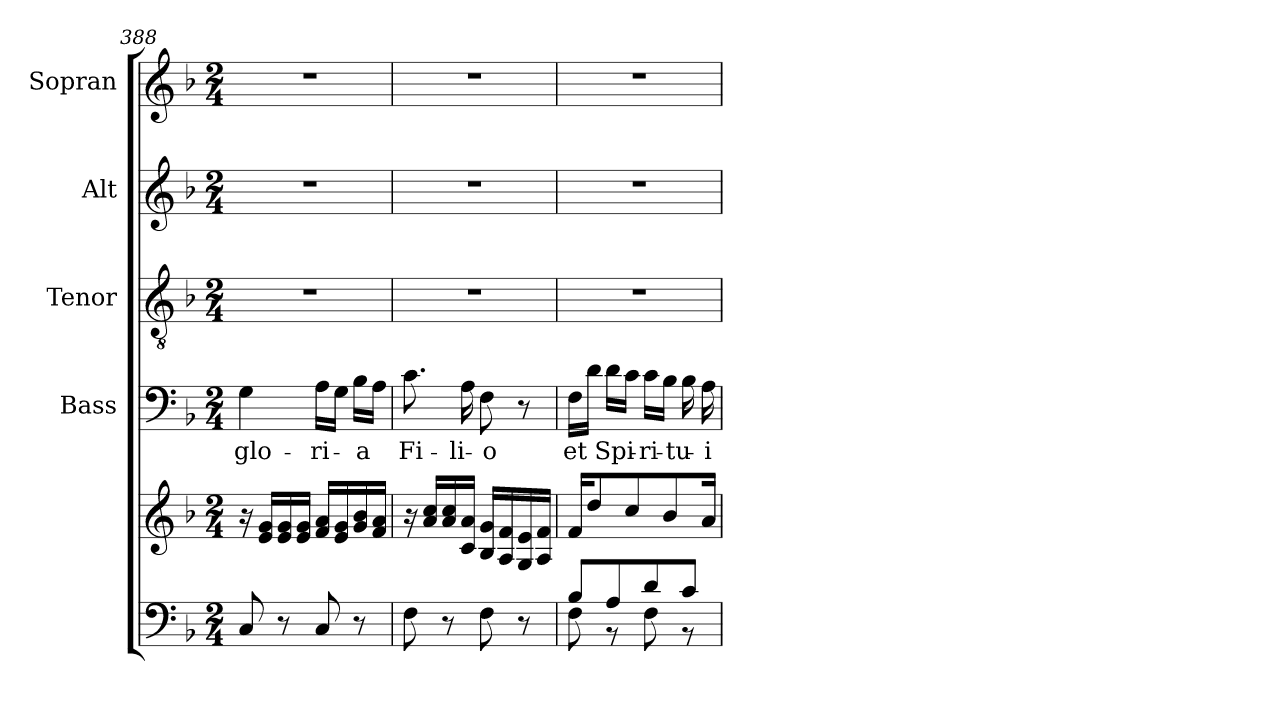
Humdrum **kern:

**kern	**kern	**kern	**text	**kern	**kern	**kern
*part5	*part5	*part4	*part4	*part3	*part2	*part1
*staff6	*staff5	*staff4	*staff4	*staff3	*staff2	*staff1
*	*	*I"Bass	*	*I"Tenor	*I"Alt	*I"Sopran
*	*	*I'B.	*	*I'T.	*I'A.	*I'S.
*clefF4	*clefG2	*clefF4	*	*clefGv2	*clefG2	*clefG2
*k[b-]	*k[b-]	*k[b-]	*	*k[b-]	*k[b-]	*k[b-]
*F:	*F:	*F:	*	*F:	*F:	*F:
*M2/4	*M2/4	*M2/4	*	*M2/4	*M2/4	*M2/4
=388	=388	=388	=388	=388	=388	=388
!	!	!	!LO:LY:b	!	!	!
8C/	16r	4G\	glo-	2r	2r	2r
.	16e/ 16g/LL	.	.	.	.	.
8r	16e/ 16g/	.	.	.	.	.
.	16e/ 16g/JJ	.	.	.	.	.
!	!	!	!LO:LY:b	!	!	!
8C/	16f/ 16a/LL	16A\LL	-ri-	.	.	.
.	16e/ 16g/	16G\JJ	.	.	.	.
!	!	!	!LO:LY:b	!	!	!
8r	16g/ 16b-/	16B-\LL	-a	.	.	.
.	16f/ 16a/JJ	16A\JJ	.	.	.	.
!!LO:PB:g=z
=389	=389	=389	=389	=389	=389	=389
!	!	!	!LO:LY:b	!	!	!
8F\	16r	8.c\	Fi-	2r	2r	2r
.	16a/ 16cc/LL	.	.	.	.	.
8r	16a/ 16cc/	.	.	.	.	.
!	!	!	!LO:LY:b	!	!	!
.	16c/ 16a/JJ	16A\	-li-	.	.	.
!	!	!	!LO:LY:b	!	!	!
8F\	16B-/ 16g/LL	8F\	-o	.	.	.
.	16A/ 16f/	.	.	.	.	.
8r	16G/ 16e/	8r	.	.	.	.
.	16A/ 16f/JJ	.	.	.	.	.
=390	=390	=390	=390	=390	=390	=390
*^	*	*	*	*	*	*
!	!	!	!	!LO:LY:b	!	!	!
8B-/L	8F\	16f/KL	16F\LL	et	2r	2r	2r
.	.	8dd/	16d\JJ	.	.	.	.
!	!	!	!	!LO:LY:b	!	!	!
8A/	8r	.	16d\LL	Spi-	.	.	.
.	.	8cc/	16c\JJ	.	.	.	.
!	!	!	!	!LO:LY:b	!	!	!
8d/	8F\	.	16c\LL	-ri-	.	.	.
.	.	8b-/	16B-\JJ	.	.	.	.
!	!	!	!	!LO:LY:b	!	!	!
8c/J	8r	.	16B-\	-tu-	.	.	.
!	!	!	!	!LO:LY:b	!	!	!
.	.	16a/Jk	16A\	-i	.	.	.
*v	*v	*	*	*	*	*	*
=	=	=	=	=	=	=
*-	*-	*-	*-	*-	*-	*-
